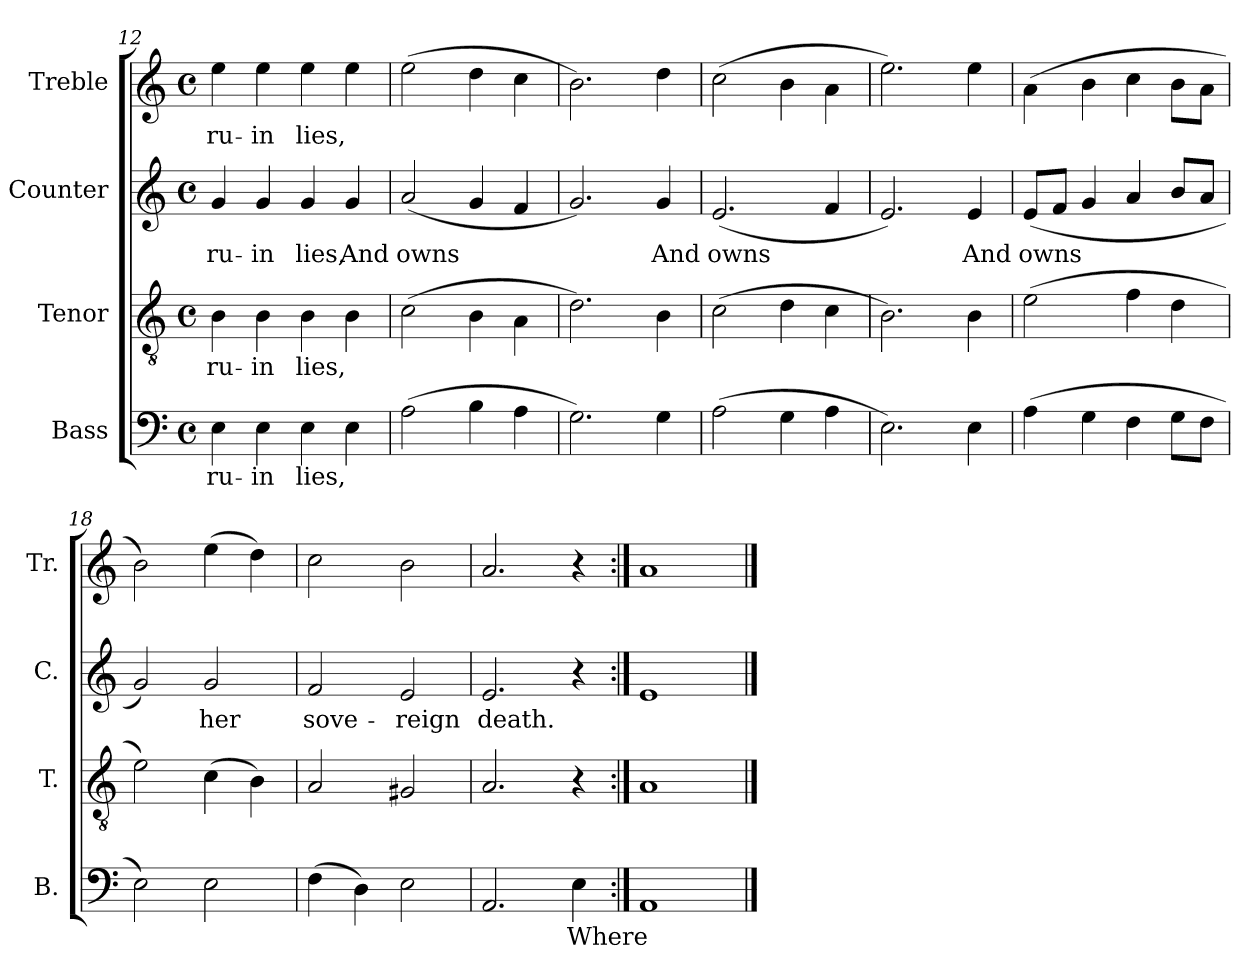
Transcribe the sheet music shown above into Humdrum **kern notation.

**kern	**text	**kern	**text	**kern	**text	**kern	**text
*part4	*part4	*part3	*part3	*part2	*part2	*part1	*part1
*staff4	*staff4	*staff3	*staff3	*staff2	*staff2	*staff1	*staff1
*I"Bass	*	*I"Tenor	*	*I"Counter	*	*I"Treble	*
*I'B.	*	*I'T.	*	*I'C.	*	*I'Tr.	*
*clefF4	*	*clefGv2	*	*clefG2	*	*clefG2	*
*k[]	*	*k[]	*	*k[]	*	*k[]	*
*C:	*	*C:	*	*C:	*	*C:	*
*M4/4	*	*M4/4	*	*M4/4	*	*M4/4	*
*met(c)	*	*met(c)	*	*met(c)	*	*met(c)	*
=12	=12	=12	=12	=12	=12	=12	=12
4E\	ru-	4B\	ru-	4g/	ru-	4ee\	ru-
4E\	-in	4B\	-in	4g/	-in	4ee\	-in
4E\	lies,	4B\	lies,	4g/	lies,	4ee\	lies,
4E\	.	4B\	.	4g/	And	4ee\	.
=13	=13	=13	=13	=13	=13	=13	=13
(2A\	.	(2c\	.	(2a/	owns	(2ee\	.
4B\	.	4B\	.	4g/	.	4dd\	.
4A\	.	4A\	.	4f/	.	4cc\	.
!!LO:PB:g=z
=14	=14	=14	=14	=14	=14	=14	=14
2.G\)	.	2.d\)	.	2.g/)	.	2.b\)	.
4G\	.	4B\	.	4g/	And	4dd\	.
=15	=15	=15	=15	=15	=15	=15	=15
(2A\	.	(2c\	.	(2.e/	owns	(2cc\	.
4G\	.	4d\	.	.	.	4b\	.
4A\	.	4c\	.	4f/	.	4a\	.
=16	=16	=16	=16	=16	=16	=16	=16
2.E\)	.	2.B\)	.	2.e/)	.	2.ee\)	.
4E\	.	4B\	.	4e/	And	4ee\	.
=17	=17	=17	=17	=17	=17	=17	=17
(4A\	.	(2e\	.	(8e/L	owns	(4a\	.
.	.	.	.	8f/J	.	.	.
4G\	.	.	.	4g/	.	4b\	.
4F\	.	4f\	.	4a/	.	4cc\	.
8G\L	.	4d\	.	8b/L	.	8b\L	.
8F\J	.	.	.	8a/J	.	8a\J	.
=18	=18	=18	=18	=18	=18	=18	=18
2E\)	.	2e\)	.	2g/)	.	2b\)	.
2E\	.	(4c\	.	2g/	her	(4ee\	.
.	.	4B\)	.	.	.	4dd\)	.
=19	=19	=19	=19	=19	=19	=19	=19
(4F\	.	2A/	.	2f/	sove-	2cc\	.
4D\)	.	.	.	.	.	.	.
2E\	.	2G#X/	.	2e/	-reign	2b\	.
=20	=20	=20	=20	=20	=20	=20	=20
2.AA/	.	2.A/	.	2.e/	death.	2.a/	.
4E\	Where	4r	.	4r	.	4r	.
=21:|!	=21:|!	=21:|!	=21:|!	=21:|!	=21:|!	=21:|!	=21:|!
1AA	.	1A	.	1e	.	1a	.
==	==	==	==	==	==	==	==
*-	*-	*-	*-	*-	*-	*-	*-
